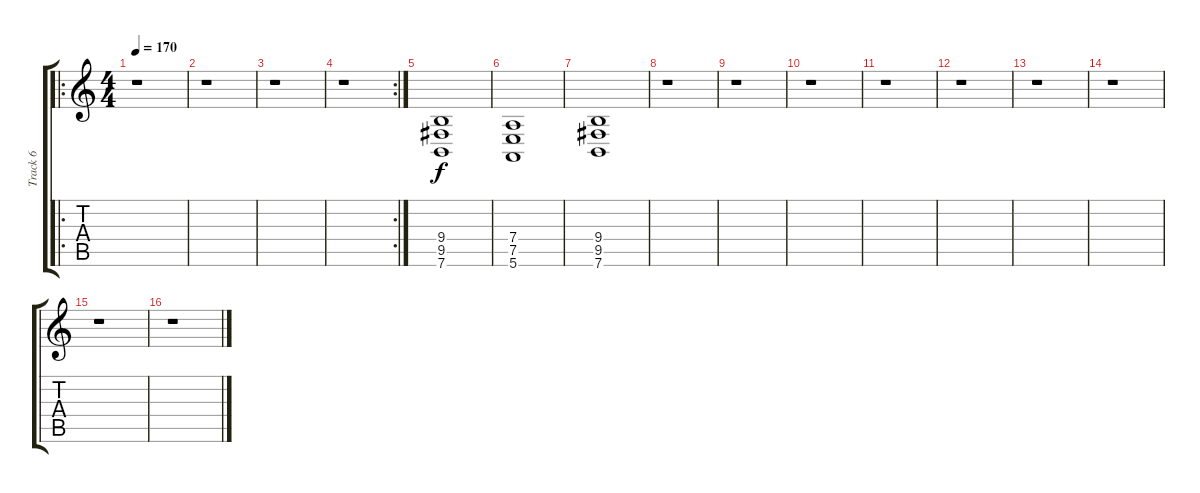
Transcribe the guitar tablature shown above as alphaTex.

\track ("Track 6" "Track 6") {instrument brasssection}
\staff {score tabs}
\tuning (E4 B3 G3 D3 A2 E2) {hide}
\ro
\ts (4 4)
\tempo 170
\clef g2
\ks c
r.1{dy f} |
r.1 |
r.1 |
\rc 2
r.1 |
(9.4 9.5 7.6).1 |
(7.4 7.5 5.6).1 |
(9.4 9.5 7.6).1 |
r.1 |
r.1 |
r.1 |
r.1 |
r.1 |
r.1 |
r.1 |
r.1 |
r.1
